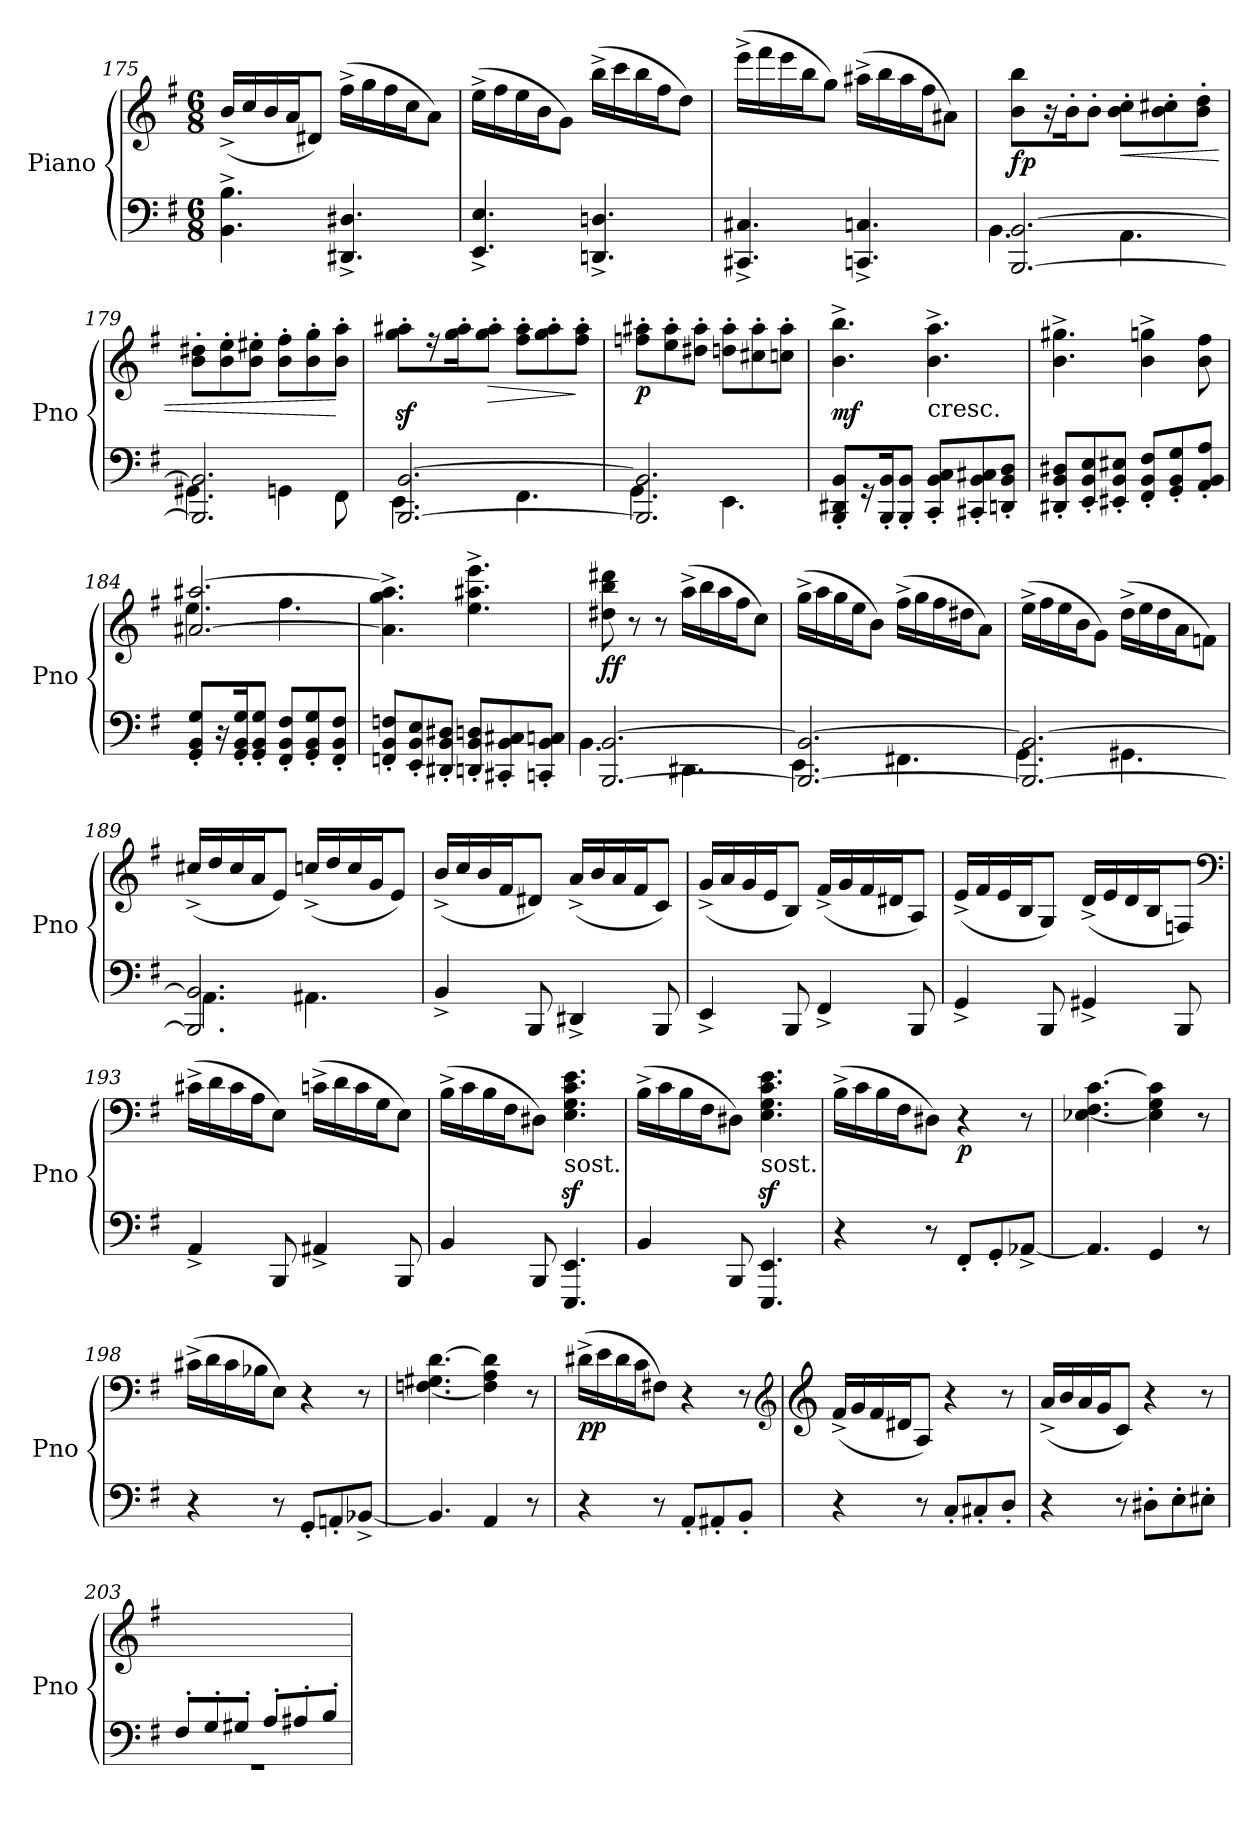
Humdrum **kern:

**kern	**kern	**dynam
*part1	*part1	*part1
*staff2	*staff1	*staff1/2
*I"Piano	*	*
*I'Pno	*	*
*clefF4	*clefG2	*
*k[f#]	*k[f#]	*
*G:	*G:	*
*M6/8	*M6/8	*
=175	=175	=175
4.BB\^ 4.B\^	(16b^/LL	.
.	16cc/	.
.	16b/	.
.	16a/J	.
.	8d#X/J)	.
4.DD#X/^ 4.D#X/^	(16ff#^\LL	.
.	16gg\	.
.	16ff#\	.
.	16cc\J	.
.	8a\J)	.
=176	=176	=176
4.EE/^ 4.E/^	(16ee^\LL	.
.	16ff#\	.
.	16ee\	.
.	16b\J	.
.	8g\J)	.
4.DDn/^ 4.Dn/^	(16bb^\LL	.
.	16ccc\	.
.	16bb\	.
.	16ff#\J	.
.	8dd\J)	.
!!LO:LB:g=z
=177	=177	=177
4.CC#X/^ 4.C#X/^	(16eee^\LL	.
.	16fff#\	.
.	16eee\	.
.	16bb\J	.
.	8gg\J)	.
4.CCn/^ 4.Cn/^	(16aa#X^\LL	.
.	16bb\	.
.	16aa#\	.
.	16ff#\J	.
.	8a#X\J)	.
=178	=178	=178
*^	*	*
!	!	!	!LO:DY:b
[2.BBB/ [2.BB/	4.BB\	8b\ 8bb\L	fp
.	.	16r	.
.	.	16b'\K	.
.	.	8b'\J	.
!	!	!	!LO:HP:b
.	4.AA\	8b\' 8cc\'L	<
.	.	8b\' 8cc#X\'	.
.	.	8b\' 8dd\'J	.
=179	=179	=179	=179
2.BBB/] 2.BB/]	4.GG#X\	8b\' 8dd#X\'L	.
.	.	8b\' 8ee\'	.
.	.	8b\' 8ee#X\'J	.
.	4GGn\	8b\' 8ff#\'L	.
.	.	8b\' 8gg\'	.
.	8FF#\	8b\' 8aa\'J	[
=180	=180	=180	=180
[2.BBB/ [2.BB/	4.EE\	8gg\z<' 8aa#X\z<'L	.
.	.	16rff	.
.	.	16gg\' 16aa#\'K	.
!	!	!	!LO:HP:b
.	.	8gg\' 8aa#\'J	>
.	4.FF#\	8ff#\' 8aa#\'L	.
.	.	8gg\' 8aa#\'	.
.	.	8ff#\' 8aa#\'J	]
=181	=181	=181	=181
!	!	!	!LO:DY:b
2.BBB/] 2.BB/]	4.GG\	8ffn\' 8aa#X\'L	p
.	.	8ee\' 8aa#\'	.
.	.	8dd#X\' 8aa#\'J	.
.	4.EE\	8ddn\' 8aa#\'L	.
.	.	8cc#X\' 8aa#\'	.
.	.	8ccn\' 8aa#\'J	.
*v	*v	*	*
!!LO:LB:g=z
=182	=182	=182
!	!	!LO:DY:b
8BBB/' 8DD#X/' 8BB/'L	4.b\^ 4.bb\^	mf
16r	.	.
16BBB/' 16BB/'K	.	.
8BBB/' 8BB/'J	.	.
!	!LO:TX:b:t=cresc.	!
8CC/' 8BB/' 8C/'L	4.b\^ 4.aa\^	.
8CC#X/' 8BB/' 8C#X/'	.	.
8DDn/' 8BB/' 8D/'J	.	.
=183	=183	=183
8DD#X/' 8BB/' 8D#X/'L	4.b\^ 4.gg#X\^	.
8EE/' 8BB/' 8E/'	.	.
8EE#X/' 8BB/' 8E#X/'J	.	.
8FF#/' 8BB/' 8F#/'L	4b\^ 4ggn\^	.
8GG/' 8BB/' 8G/'	.	.
8AA/' 8BB/' 8A/'J	8b\ 8ff#\	.
=184	=184	=184
*	*^	*
8GG/' 8BB/' 8G/'L	[2.a#X/ [2.aa#X/	4.ee\	.
16r	.	.	.
16GG/' 16BB/' 16G/'K	.	.	.
8GG/' 8BB/' 8G/'J	.	.	.
8FF#/' 8BB/' 8F#/'L	.	4.ff#\	.
8GG/' 8BB/' 8G/'	.	.	.
8FF#/' 8BB/' 8F#/'J	.	.	.
*	*v	*v	*
=185	=185	=185
8FFn/' 8BB/' 8Fn/'L	4.a#\]^ 4.gg\^ 4.aa#\]^	.
8EE/' 8BB/' 8E/'	.	.
8DD#X/' 8BB/' 8D#X/'J	.	.
8DDn/' 8BB/' 8Dn/'L	4.ee\^ 4.aa#X\^ 4.eee\^	.
8CC#X/' 8BB/' 8C#X/'	.	.
8CCn/' 8BB/' 8Cn/'J	.	.
=186	=186	=186
*^	*	*
!	!	!	!LO:DY:b
[2.BBB/ [2.BB/	4.BB\	8dd#X\ 8bb\ 8ddd#X\	ff
.	.	8r	.
.	.	8r	.
.	4.DD#X\	(16aa^\LL	.
.	.	16bb\	.
.	.	16aa\	.
.	.	16ff#\J	.
.	.	8cc\J)	.
!!LO:PB:g=z
=187	=187	=187	=187
2.BBB/_ 2.BB/_	4.EE\	(16gg^\LL	.
.	.	16aa\	.
.	.	16gg\	.
.	.	16ee\J	.
.	.	8b\J)	.
.	4.FF#X\	(16ff#^\LL	.
.	.	16gg\	.
.	.	16ff#\	.
.	.	16dd#X\J	.
.	.	8a\J)	.
=188	=188	=188	=188
2.BBB/_ 2.BB/_	4.GG\	(16ee^\LL	.
.	.	16ff#\	.
.	.	16ee\	.
.	.	16b\J	.
.	.	8g\J)	.
.	4.GG#X\	(16dd^\LL	.
.	.	16ee\	.
.	.	16dd\	.
.	.	16a\J	.
.	.	8fn\J)	.
=189	=189	=189	=189
2.BBB/] 2.BB/]	4.AA\	(16cc#X^/LL	.
.	.	16dd/	.
.	.	16cc#/	.
.	.	16a/J	.
.	.	8e/J)	.
.	4.AA#X\	(16ccn^/LL	.
.	.	16dd/	.
.	.	16cc/	.
.	.	16g/J	.
.	.	8e/J)	.
*v	*v	*	*
=190	=190	=190
4BB^/	(16b^/LL	.
.	16cc/	.
.	16b/	.
.	16f#/J	.
8BBB/	8d#X/J)	.
4DD#X^/	(16a^/LL	.
.	16b/	.
.	16a/	.
.	16f#/J	.
8BBB/	8c/J)	.
!!LO:LB:g=z
=191	=191	=191
4EE^/	(16g^/LL	.
.	16a/	.
.	16g/	.
.	16e/J	.
8BBB/	8B/J)	.
4FF#^/	(16f#^/LL	.
.	16g/	.
.	16f#/	.
.	16d#X/J	.
8BBB/	8A/J)	.
=192	=192	=192
4GG^/	(16e^/LL	.
.	16f#/	.
.	16e/	.
.	16B/J	.
8BBB/	8G/J)	.
4GG#X^/	(16d^/LL	.
.	16e/	.
.	16d/	.
.	16B/J	.
8BBB/	8Fn/J)	.
*	*clefF4	*
=193	=193	=193
4AA^/	(16c#X^\LL	.
.	16d\	.
.	16c#\	.
.	16A\J	.
8BBB/	8E\J)	.
4AA#X^/	(16cn^\LL	.
.	16d\	.
.	16c\	.
.	16G\J	.
8BBB/	8E\J)	.
=194	=194	=194
4BB/	(16B^\LL	.
.	16c\	.
.	16B\	.
.	16F#\J	.
8BBB/	8D#X\J)	.
!	!LO:TX:b:t=sost.	!
4.EEE/ 4.EE/	4.E\z< 4.G\z< 4.c\z< 4.e\z<	.
!!LO:LB:g=z
=195	=195	=195
4BB/	(16B^\LL	.
.	16c\	.
.	16B\	.
.	16F#\J	.
8BBB/	8D#X\J)	.
!	!LO:TX:b:t=sost.	!
4.EEE/ 4.EE/	4.E\z< 4.G\z< 4.c\z< 4.e\z<	.
=196	=196	=196
4r	(16B^\LL	.
.	16c\	.
.	16B\	.
.	16F#\J	.
8r	8D#X\J)	.
!	!	!LO:DY:b
8FF#'/L	4r	p
8GG'/	.	.
[8AA-X^/J	8r	.
=197	=197	=197
4.AA-/]	[4.E-X\ 4.F#\ [4.c\	.
4GG/	4E-\] 4G\ 4c\]	.
8r	8r	.
=198	=198	=198
4r	(16c#X^\LL	.
.	16d\	.
.	16c#\	.
.	16B-X\J	.
8r	8E\J)	.
8GG'/L	4r	.
8AAn'/	.	.
[8BB-X^/J	8r	.
=199	=199	=199
4.BB-/]	[4.Fn\ 4.G#X\ [4.d\	.
4AA/	4F\] 4A\ 4d\]	.
8r	8r	.
=200	=200	=200
!	!	!LO:DY:b
4r	(16d#X^\LL	pp
.	16e\	.
.	16d#\	.
.	16c\J	.
8r	8F#X\J)	.
8AA'/L	4r	.
8AA#X'/	.	.
8BB'/J	8r	.
*	*clefG2	*
!!LO:LB:g=z
=201	=201	=201
*	*clefG2	*
4r	(16f#^/LL	.
.	16g/	.
.	16f#/	.
.	16d#X/J	.
8r	8A/J)	.
8C'/L	4r	.
8C#X'/	.	.
8D'/J	8r	.
=202	=202	=202
4r	(16a^/LL	.
.	16b/	.
.	16a/	.
.	16g/J	.
8r	8c/J)	.
8D#X'\L	4r	.
8E'\	.	.
8E#X'\J	8r	.
=203	=203	=203
*^	*	*
8F#'/L	2.rGG	2.ryy	.
8G'/	.	.	.
8G#X'/J	.	.	.
8A'/L	.	.	.
8A#X'/	.	.	.
8B'/J	.	.	.
*v	*v	*	*
=	=	=
*-	*-	*-
